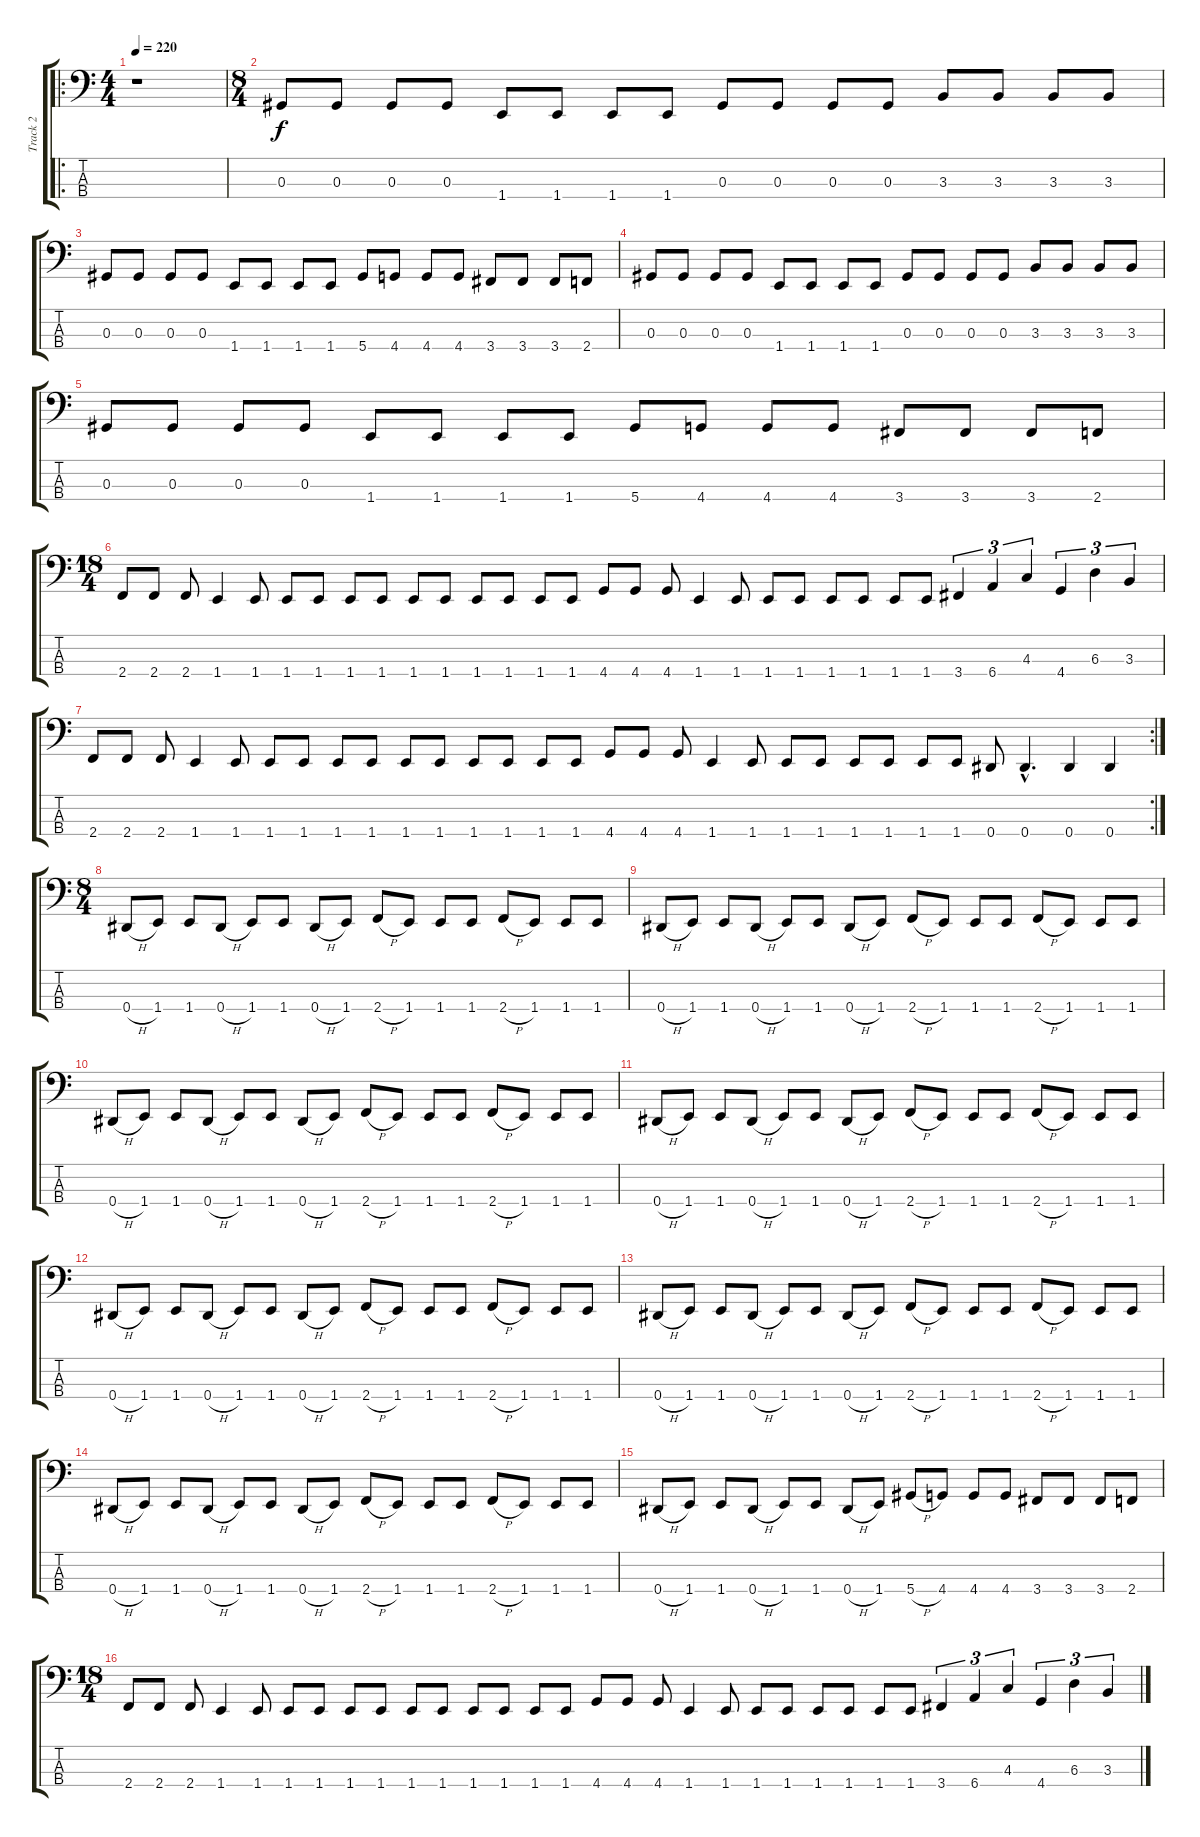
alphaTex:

\track ("Track 2" "Track 2") {instrument electricbasspick}
\staff {score tabs}
\tuning (Gb2 Db2 Ab1 Eb1) {hide}
\ro
\ts (4 4)
\tempo 220
\clef f4
\ks c
r.1{dy f instrument electricbasspick} |
\ts (8 4)
0.3.8 0.3.8 0.3.8 0.3.8 1.4.8 1.4.8 1.4.8 1.4.8 0.3.8 0.3.8 0.3.8 0.3.8 3.3.8 3.3.8 3.3.8 3.3.8 |
0.3.8 0.3.8 0.3.8 0.3.8 1.4.8 1.4.8 1.4.8 1.4.8 5.4.8 4.4.8 4.4.8 4.4.8 3.4.8 3.4.8 3.4.8 2.4.8 |
0.3.8 0.3.8 0.3.8 0.3.8 1.4.8 1.4.8 1.4.8 1.4.8 0.3.8 0.3.8 0.3.8 0.3.8 3.3.8 3.3.8 3.3.8 3.3.8 |
0.3.8 0.3.8 0.3.8 0.3.8 1.4.8 1.4.8 1.4.8 1.4.8 5.4.8 4.4.8 4.4.8 4.4.8 3.4.8 3.4.8 3.4.8 2.4.8 |
\ts (18 4)
2.4.8 2.4.8 2.4.8 1.4.4 1.4.8 1.4.8 1.4.8 1.4.8 1.4.8 1.4.8 1.4.8 1.4.8 1.4.8 1.4.8 1.4.8 4.4.8 4.4.8 4.4.8 1.4.4 1.4.8 1.4.8 1.4.8 1.4.8 1.4.8 1.4.8 1.4.8 3.4.4{tu (3 2)} 6.4.4{tu (3 2)} 4.3.4{tu (3 2)} 4.4.4{tu (3 2)} 6.3.4{tu (3 2)} 3.3.4{tu (3 2)} |
\rc 2
2.4.8 2.4.8 2.4.8 1.4.4 1.4.8 1.4.8 1.4.8 1.4.8 1.4.8 1.4.8 1.4.8 1.4.8 1.4.8 1.4.8 1.4.8 4.4.8 4.4.8 4.4.8 1.4.4 1.4.8 1.4.8 1.4.8 1.4.8 1.4.8 1.4.8 1.4.8 0.4.8 0.4{hac}.4{d} 0.4.4 0.4.4 |
\ts (8 4)
0.4{h}.8 1.4.8 1.4.8 0.4{h}.8 1.4.8 1.4.8 0.4{h}.8 1.4.8 2.4{h}.8 1.4.8 1.4.8 1.4.8 2.4{h}.8 1.4.8 1.4.8 1.4.8 |
0.4{h}.8 1.4.8 1.4.8 0.4{h}.8 1.4.8 1.4.8 0.4{h}.8 1.4.8 2.4{h}.8 1.4.8 1.4.8 1.4.8 2.4{h}.8 1.4.8 1.4.8 1.4.8 |
0.4{h}.8 1.4.8 1.4.8 0.4{h}.8 1.4.8 1.4.8 0.4{h}.8 1.4.8 2.4{h}.8 1.4.8 1.4.8 1.4.8 2.4{h}.8 1.4.8 1.4.8 1.4.8 |
0.4{h}.8 1.4.8 1.4.8 0.4{h}.8 1.4.8 1.4.8 0.4{h}.8 1.4.8 2.4{h}.8 1.4.8 1.4.8 1.4.8 2.4{h}.8 1.4.8 1.4.8 1.4.8 |
0.4{h}.8 1.4.8 1.4.8 0.4{h}.8 1.4.8 1.4.8 0.4{h}.8 1.4.8 2.4{h}.8 1.4.8 1.4.8 1.4.8 2.4{h}.8 1.4.8 1.4.8 1.4.8 |
0.4{h}.8 1.4.8 1.4.8 0.4{h}.8 1.4.8 1.4.8 0.4{h}.8 1.4.8 2.4{h}.8 1.4.8 1.4.8 1.4.8 2.4{h}.8 1.4.8 1.4.8 1.4.8 |
0.4{h}.8 1.4.8 1.4.8 0.4{h}.8 1.4.8 1.4.8 0.4{h}.8 1.4.8 2.4{h}.8 1.4.8 1.4.8 1.4.8 2.4{h}.8 1.4.8 1.4.8 1.4.8 |
0.4{h}.8 1.4.8 1.4.8 0.4{h}.8 1.4.8 1.4.8 0.4{h}.8 1.4.8 5.4{h}.8 4.4.8 4.4.8 4.4.8 3.4.8 3.4.8 3.4.8 2.4.8 |
\ts (18 4)
2.4.8 2.4.8 2.4.8 1.4.4 1.4.8 1.4.8 1.4.8 1.4.8 1.4.8 1.4.8 1.4.8 1.4.8 1.4.8 1.4.8 1.4.8 4.4.8 4.4.8 4.4.8 1.4.4 1.4.8 1.4.8 1.4.8 1.4.8 1.4.8 1.4.8 1.4.8 3.4.4{tu (3 2)} 6.4.4{tu (3 2)} 4.3.4{tu (3 2)} 4.4.4{tu (3 2)} 6.3.4{tu (3 2)} 3.3.4{tu (3 2)}
